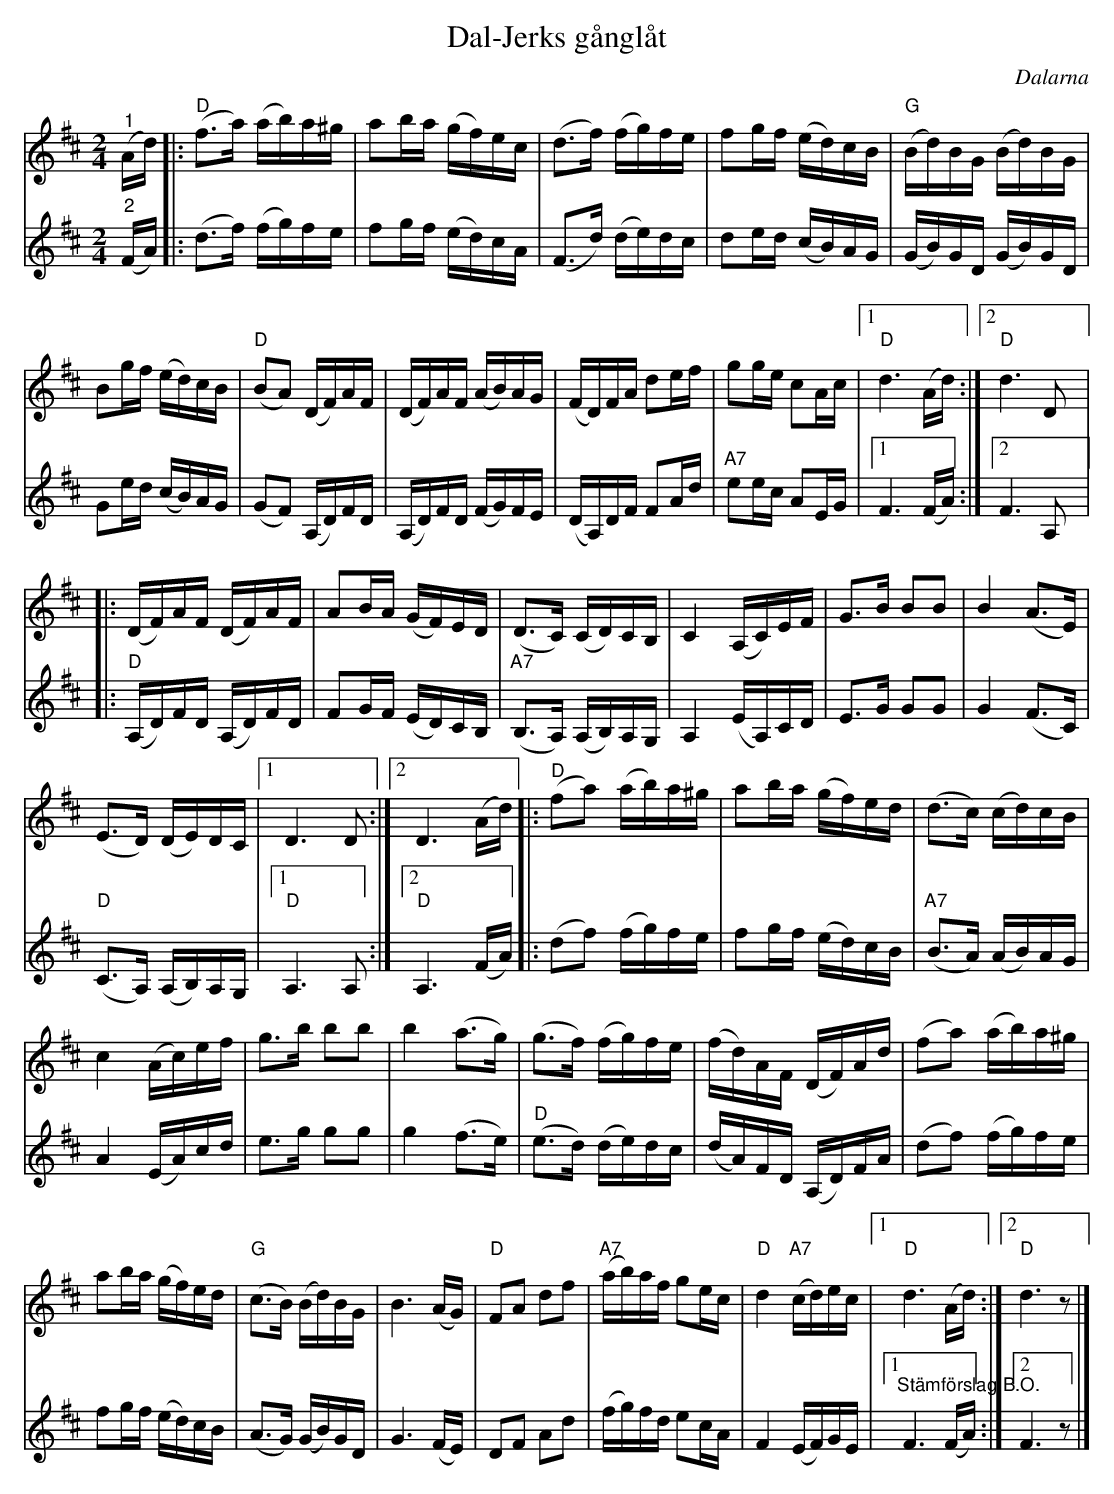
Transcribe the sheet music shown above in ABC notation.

X:1
T:Dal-Jerks gånglåt
O:Dalarna
L:1/16
M:2/4
K:D
V:1
"^1" (Ad) |:"D" (f2>a2) (ab)a^g | a2ba (gf)ec | (d2>f2) (fg)fe | f2gf (ed)cB |"G" (Bd)BG (Bd)BG |
B2gf (ed)cB |"D" (B2A2) (DF)AF | (DF)AF (AB)AG | (FD)FA d2ef | g2ge c2Ac |1"D" d6 (Ad) :|2 "D" d6 D2 |:
(DF)AF (DF)AF | A2BA (GF)ED | (D2>C2) (CD)CB, | C4 (A,C)EF | G2>B2 B2B2 | B4 (A2>E2) |
(E2>D2) (DE)DC |1 D6 D2 :|2 D6 (Ad) |:"D" (f2a2) (ab)a^g | a2ba (gf)ed | (d2>c2) (cd)cB |
c4 (Ac)ef | g2>b2 b2b2 | b4 (a2>g2) | (g2>f2) (fg)fe | (fd)AF (DF)Ad | (f2a2) (ab)a^g |
a2ba (gf)ed |"G" (c2>B2) (Bd)BG | B6 (AG) |"D" F2A2 d2f2 |"A7" (ab)af g2ec | "D" d4"A7" (cd)ec |1"D" d6 (Ad) :|2"D" d6 z2 |]
V:2
"^2" (FA) |: (d2>f2) (fg)fe | f2gf (ed)cA | (F2>d2) (de)dc | d2ed (cB)AG | (GB)GD (GB)GD |
G2ed (cB)AG | (G2F2) (A,D)FD | (A,D)FD (FG)FE | (DA,)DF F2Ad |"A7" e2ec A2EG |1 F6 (FA) :|2 F6 A,2 |:
"D" (A,D)FD (A,D)FD | F2GF (ED)CB, |"A7" (B,2>A,2) (A,B,)A,G, | A,4 (EA,)CD | E2>G2 G2G2 | G4 (F2>C2) |
"D" (C2>A,2) (A,B,)A,G, |1"D" A,6 A,2 :|2"D" A,6 (FA) |: (d2f2) (fg)fe | f2gf (ed)cB |
"A7" (B2>A2) (AB)AG | A4 (EA)cd | e2>g2 g2g2 | g4 (f2>e2) | "D" (e2>d2) (de)dc | (dA)FD (A,D)FA |
(d2f2) (fg)fe | f2gf (ed)cB | (A2>G2) (GB)GD | G6 (FE) | D2F2 A2d2 | (fg)fd e2cA | F4 (EF)GE |1"^Stämförslag B.O." F6 (FA) :|2 F6 z2 |]
